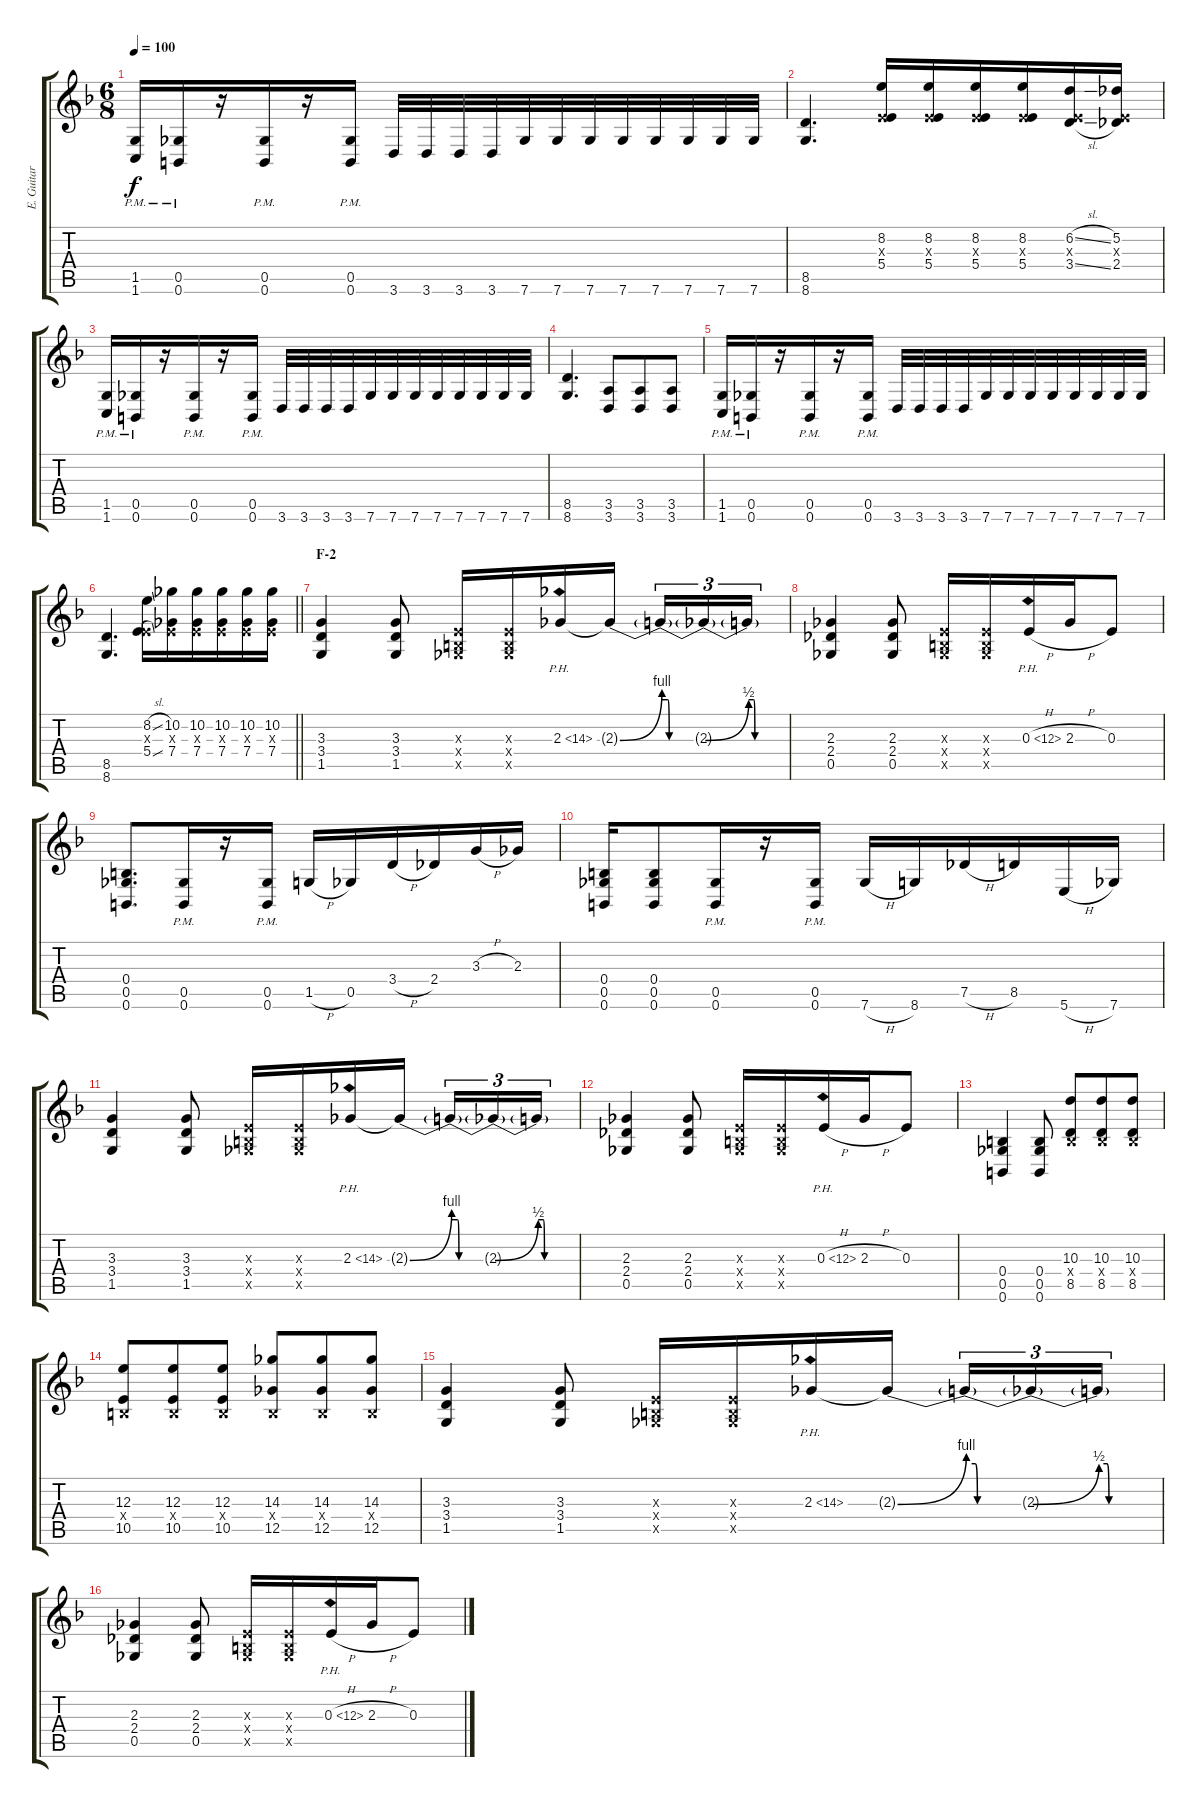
\track ("E. Guitar I" "E. Guitar ") {instrument overdrivenguitar}
\staff {score tabs}
\tuning (Db4 Ab3 E3 B2 Gb2 B1) {hide}
\ts (6 8)
\tempo 100
\clef g2
\ks f
(1.5{pm} 1.6{pm}).16{dy f} (0.5{pm} 0.6{pm}).16 r.16 (0.5{pm} 0.6{pm}).16 r.16 (0.5{pm} 0.6{pm}).16 3.6.32 3.6.32 3.6.32 3.6.32 7.6.32 7.6.32 7.6.32 7.6.32 7.6.32 7.6.32 7.6.32 7.6.32 |
(8.5 8.6).4{d} (8.2 0.3{x} 5.4).16 (8.2 0.3{x} 5.4).16 (8.2 0.3{x} 5.4).16 (8.2 0.3{x} 5.4).16 (6.2{sl} 0.3{x} 3.4{sl}).16 (5.2 0.3{x} 2.4).16 |
(1.5{pm} 1.6{pm}).16 (0.5{pm} 0.6{pm}).16 r.16 (0.5{pm} 0.6{pm}).16 r.16 (0.5{pm} 0.6{pm}).16 3.6.32 3.6.32 3.6.32 3.6.32 7.6.32 7.6.32 7.6.32 7.6.32 7.6.32 7.6.32 7.6.32 7.6.32 |
(8.5 8.6).4{d} (3.5 3.6).8 (3.5 3.6).8 (3.5 3.6).8 |
(1.5{pm} 1.6{pm}).16 (0.5{pm} 0.6{pm}).16 r.16 (0.5{pm} 0.6{pm}).16 r.16 (0.5{pm} 0.6{pm}).16 3.6.32 3.6.32 3.6.32 3.6.32 7.6.32 7.6.32 7.6.32 7.6.32 7.6.32 7.6.32 7.6.32 7.6.32 |
\barLineRight lightlight
(8.5 8.6).4{d} (8.2{sl} 0.3{x} 5.4{sl}).16 (10.2 0.3{x} 7.4).16 (10.2 0.3{x} 7.4).16 (10.2 0.3{x} 7.4).16 (10.2 0.3{x} 7.4).16 (10.2 0.3{x} 7.4).16 |
\section ("" "F-2")
(3.3 3.4 1.5).4 (3.3 3.4 1.5).8 (0.3{x} 0.4{x} 0.5{x}).16 (0.3{x} 0.4{x} 0.5{x}).16 2.3{ph 12}.16 2.3{be (bend 0 0 60 4) t}.16{beam splitsecondary} 2.3{be (custom 0 2 8 2 10 0 30 0 60 0) t}.16{tu (3 2)} 2.3{be (bend 0 0 60 2) t}.16{tu (3 2)} 2.3{be (custom 0 2 8 2 10 0 30 0 60 0) t}.16{tu (3 2)} |
(2.3 2.4 0.5).4 (2.3 2.4 0.5).8 (0.3{x} 0.4{x} 0.5{x}).16 (0.3{x} 0.4{x} 0.5{x}).16 0.3{ph 12 h}.16 2.3{h}.16 0.3.8 |
(0.4 0.5 0.6).8{d} (0.5{pm} 0.6{pm}).16 r.16 (0.5{pm} 0.6{pm}).16 1.5{h}.16 0.5.16 3.4{h}.16 2.4.16 3.3{h}.16 2.3.16 |
(0.4 0.5 0.6).16 (0.4 0.5 0.6).8 (0.5{pm} 0.6{pm}).16 r.16 (0.5{pm} 0.6{pm}).16 7.6{h}.16 8.6.16 7.5{h}.16 8.5.16 5.6{h}.16 7.6.16 |
(3.3 3.4 1.5).4 (3.3 3.4 1.5).8 (0.3{x} 0.4{x} 0.5{x}).16 (0.3{x} 0.4{x} 0.5{x}).16 2.3{ph 12}.16 2.3{be (bend 0 0 60 4) t}.16{beam splitsecondary} 2.3{be (custom 0 2 8 2 10 0 30 0 60 0) t}.16{tu (3 2)} 2.3{be (bend 0 0 60 2) t}.16{tu (3 2)} 2.3{be (custom 0 2 8 2 10 0 30 0 60 0) t}.16{tu (3 2)} |
(2.3 2.4 0.5).4 (2.3 2.4 0.5).8 (0.3{x} 0.4{x} 0.5{x}).16 (0.3{x} 0.4{x} 0.5{x}).16 0.3{ph 12 h}.16 2.3{h}.16 0.3.8 |
(0.4 0.5 0.6).4 (0.4 0.5 0.6).8 (10.3 0.4{x} 8.5).8 (10.3 0.4{x} 8.5).8 (10.3 0.4{x} 8.5).8 |
(12.3 0.4{x} 10.5).8 (12.3 0.4{x} 10.5).8 (12.3 0.4{x} 10.5).8 (14.3 0.4{x} 12.5).8 (14.3 0.4{x} 12.5).8 (14.3 0.4{x} 12.5).8 |
(3.3 3.4 1.5).4 (3.3 3.4 1.5).8 (0.3{x} 0.4{x} 0.5{x}).16 (0.3{x} 0.4{x} 0.5{x}).16 2.3{ph 12}.16 2.3{be (bend 0 0 60 4) t}.16{beam splitsecondary} 2.3{be (custom 0 2 8 2 10 0 30 0 60 0) t}.16{tu (3 2)} 2.3{be (bend 0 0 60 2) t}.16{tu (3 2)} 2.3{be (custom 0 2 8 2 10 0 30 0 60 0) t}.16{tu (3 2)} |
(2.3 2.4 0.5).4 (2.3 2.4 0.5).8 (0.3{x} 0.4{x} 0.5{x}).16 (0.3{x} 0.4{x} 0.5{x}).16 0.3{ph 12 h}.16 2.3{h}.16 0.3.8
